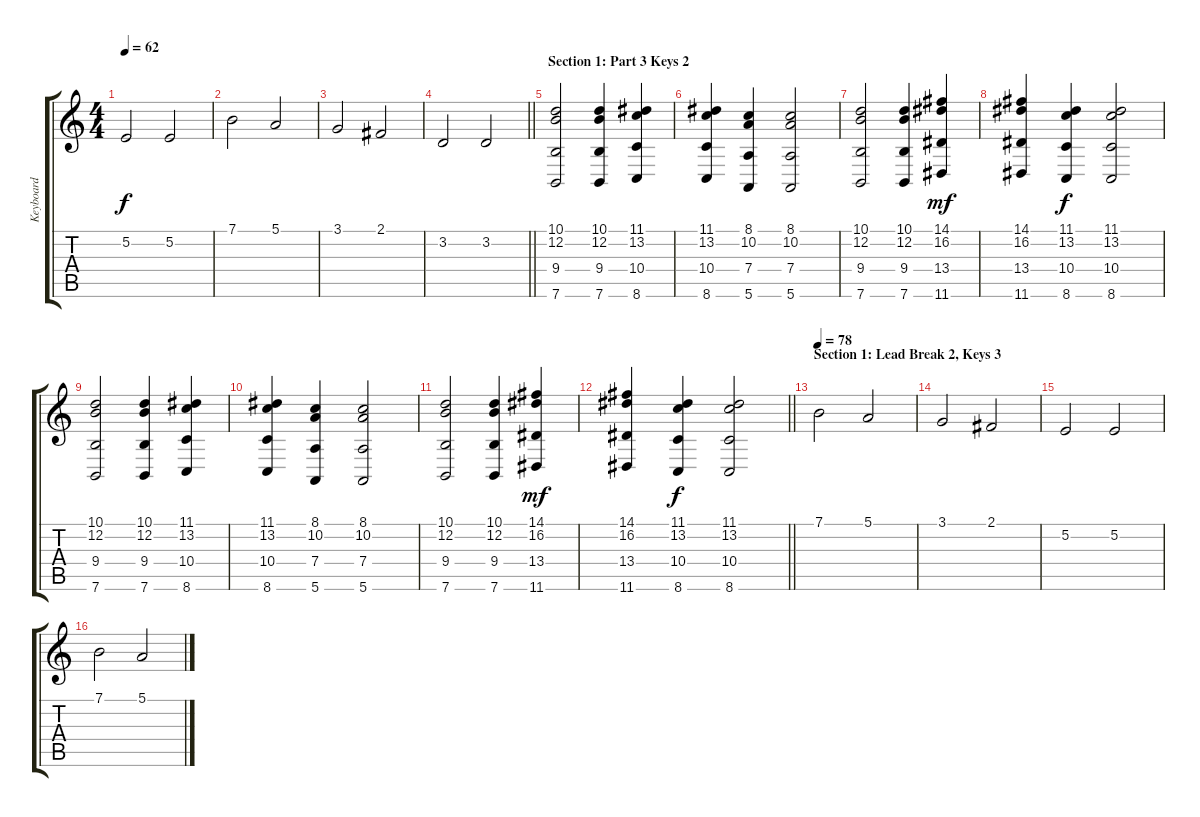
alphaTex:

\track ("Keyboard" "Keyboard") {instrument churchorgan}
\staff {score tabs}
\tuning (E4 B3 G3 D3 A2 E2) {hide}
\ts (4 4)
\tempo 62
\clef g2
\ks c
5.2.2{dy f} 5.2.2 |
7.1.2 5.1.2 |
3.1.2 2.1.2 |
\barLineRight lightlight
3.2.2 3.2.2 |
\section ("" "Section 1: Part 3 Keys 2")
(10.1 12.2 9.4 7.6).2{balance 13 instrument churchorgan} (10.1 12.2 9.4 7.6).4 (11.1 13.2 10.4 8.6).4 |
(11.1 13.2 10.4 8.6).4 (8.1 10.2 7.4 5.6).4 (8.1 10.2 7.4 5.6).2 |
(10.1 12.2 9.4 7.6).2 (10.1 12.2 9.4 7.6).4 (14.1 16.2 13.4 11.6).4{dy mf} |
(14.1 16.2 13.4 11.6).4 (11.1 13.2 10.4 8.6).4{dy f} (11.1 13.2 10.4 8.6).2 |
(10.1 12.2 9.4 7.6).2 (10.1 12.2 9.4 7.6).4 (11.1 13.2 10.4 8.6).4 |
(11.1 13.2 10.4 8.6).4 (8.1 10.2 7.4 5.6).4 (8.1 10.2 7.4 5.6).2 |
(10.1 12.2 9.4 7.6).2 (10.1 12.2 9.4 7.6).4 (14.1 16.2 13.4 11.6).4{dy mf} |
\barLineRight lightlight
(14.1 16.2 13.4 11.6).4 (11.1 13.2 10.4 8.6).4{dy f} (11.1 13.2 10.4 8.6).2 |
\section ("" "Section 1: Lead Break 2, Keys 3")
\tempo 78
7.1.2{balance 8 instrument stringensemble1} 5.1.2 |
3.1.2 2.1.2 |
5.2.2 5.2.2 |
7.1.2 5.1.2
